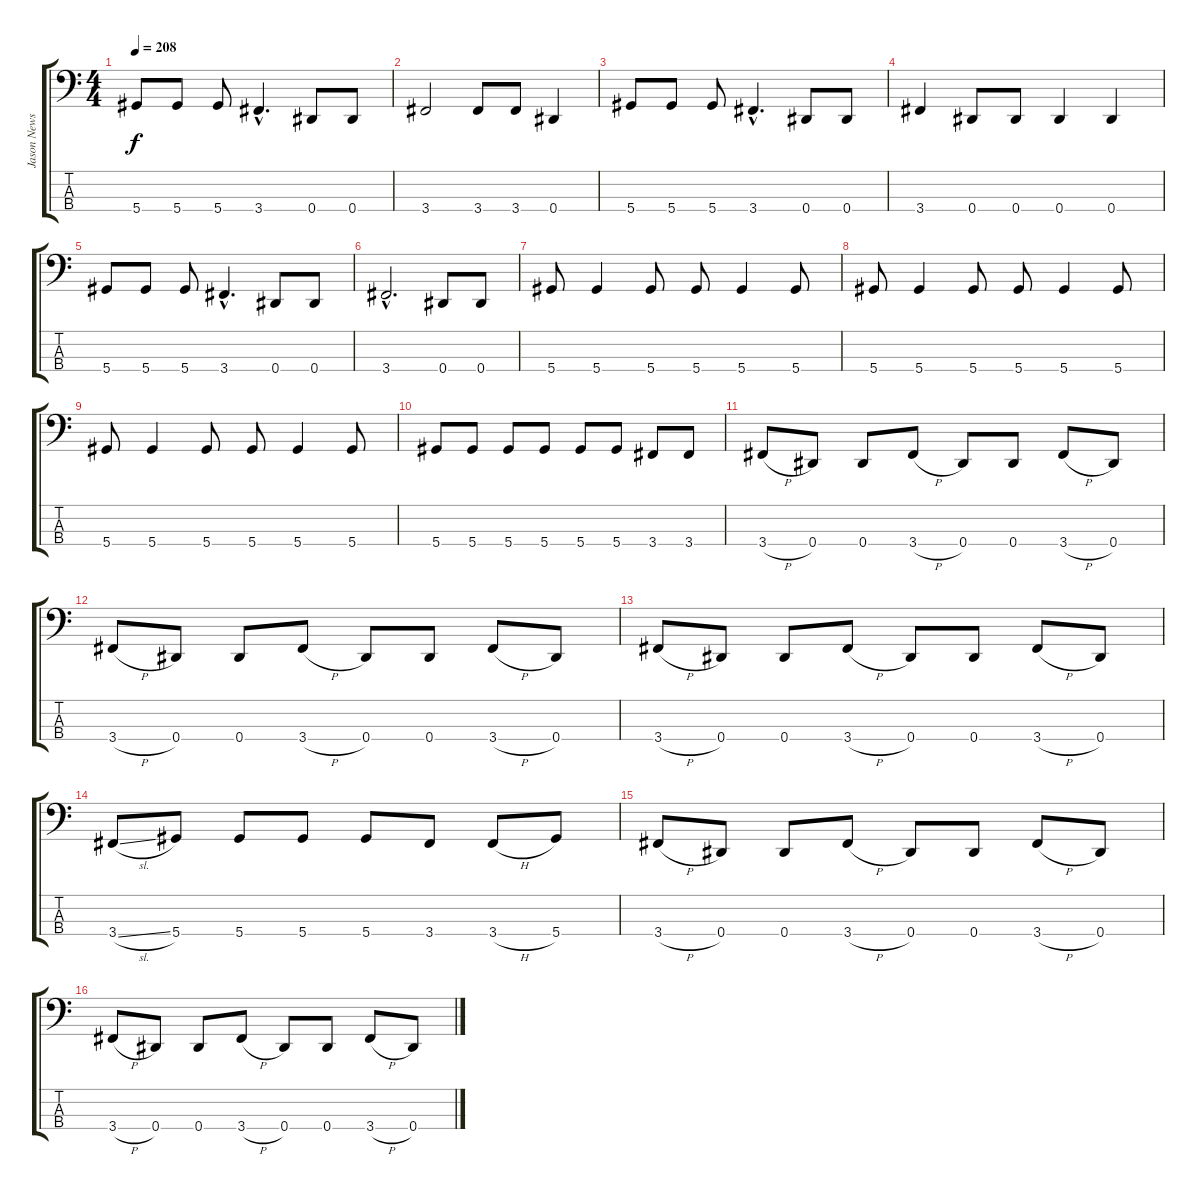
\track ("Jason Newstead (Bass)" "Jason News") {instrument electricbasspick}
\staff {score tabs}
\tuning (Gb2 Db2 Ab1 Eb1) {hide}
\ts (4 4)
\tempo 208
\clef f4
\ks c
5.4.8{dy f} 5.4.8 5.4.8 3.4{hac}.4{d} 0.4.8 0.4.8 |
3.4.2 3.4.8 3.4.8 0.4.4 |
5.4.8 5.4.8 5.4.8 3.4{hac}.4{d} 0.4.8 0.4.8 |
3.4.4 0.4.8 0.4.8 0.4.4 0.4.4 |
5.4.8 5.4.8 5.4.8 3.4{hac}.4{d} 0.4.8 0.4.8 |
3.4{hac}.2{d} 0.4.8 0.4.8 |
5.4.8 5.4.4 5.4.8 5.4.8 5.4.4 5.4.8 |
5.4.8 5.4.4 5.4.8 5.4.8 5.4.4 5.4.8 |
5.4.8 5.4.4 5.4.8 5.4.8 5.4.4 5.4.8 |
5.4.8 5.4.8 5.4.8 5.4.8 5.4.8 5.4.8 3.4.8 3.4.8 |
3.4{h}.8 0.4.8 0.4.8 3.4{h}.8 0.4.8 0.4.8 3.4{h}.8 0.4.8 |
3.4{h}.8 0.4.8 0.4.8 3.4{h}.8 0.4.8 0.4.8 3.4{h}.8 0.4.8 |
3.4{h}.8 0.4.8 0.4.8 3.4{h}.8 0.4.8 0.4.8 3.4{h}.8 0.4.8 |
3.4{sl}.8 5.4.8 5.4.8 5.4.8 5.4.8 3.4.8 3.4{h}.8 5.4.8 |
3.4{h}.8 0.4.8 0.4.8 3.4{h}.8 0.4.8 0.4.8 3.4{h}.8 0.4.8 |
3.4{h}.8 0.4.8 0.4.8 3.4{h}.8 0.4.8 0.4.8 3.4{h}.8 0.4.8
